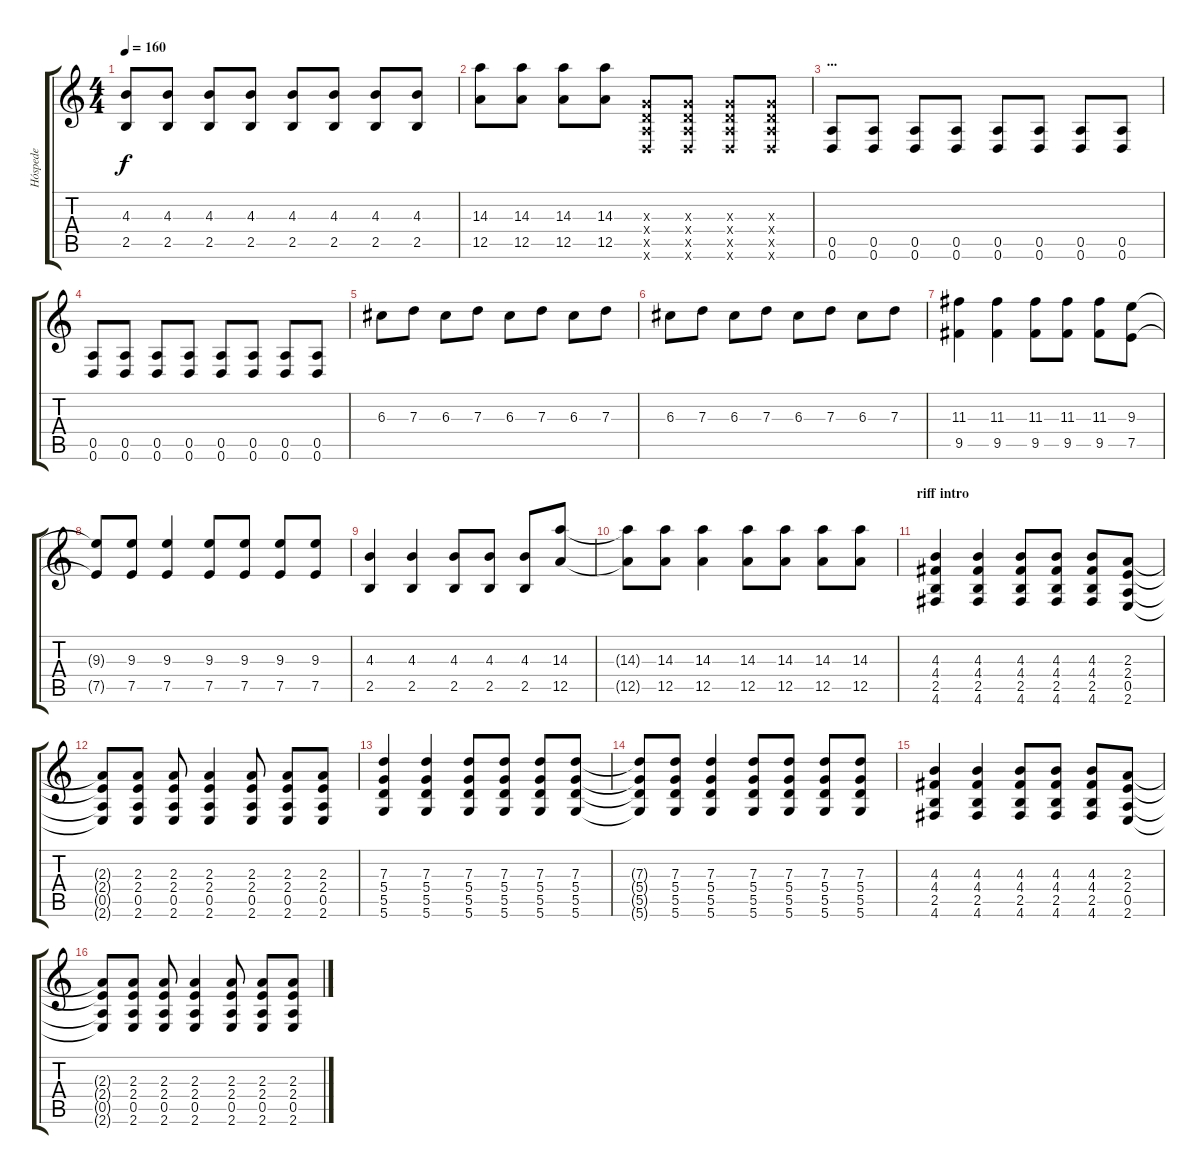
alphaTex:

\track ("Hóspede" "Hóspede") {instrument distortionguitar}
\staff {score tabs}
\tuning (E4 B3 G3 D3 A2 D2) {hide}
\ts (4 4)
\tempo 160
\clef g2
\ks c
(4.3 2.5).8{dy f} (4.3 2.5).8 (4.3 2.5).8 (4.3 2.5).8 (4.3 2.5).8 (4.3 2.5).8 (4.3 2.5).8 (4.3 2.5).8 |
(14.3 12.5).8 (14.3 12.5).8 (14.3 12.5).8 (14.3 12.5).8 (0.3{x} 0.4{x} 0.5{x} 0.6{x}).8 (0.3{x} 0.4{x} 0.5{x} 0.6{x}).8 (0.3{x} 0.4{x} 0.5{x} 0.6{x}).8 (0.3{x} 0.4{x} 0.5{x} 0.6{x}).8 |
\section ("" "...")
(0.5 0.6).8 (0.5 0.6).8 (0.5 0.6).8 (0.5 0.6).8 (0.5 0.6).8 (0.5 0.6).8 (0.5 0.6).8 (0.5 0.6).8 |
(0.5 0.6).8 (0.5 0.6).8 (0.5 0.6).8 (0.5 0.6).8 (0.5 0.6).8 (0.5 0.6).8 (0.5 0.6).8 (0.5 0.6).8 |
6.3.8 7.3.8 6.3.8 7.3.8 6.3.8 7.3.8 6.3.8 7.3.8 |
6.3.8 7.3.8 6.3.8 7.3.8 6.3.8 7.3.8 6.3.8 7.3.8 |
(11.3 9.5).4 (11.3 9.5).4 (11.3 9.5).8 (11.3 9.5).8 (11.3 9.5).8 (9.3 7.5).8 |
(9.3{t} 7.5{t}).8 (9.3 7.5).8 (9.3 7.5).4 (9.3 7.5).8 (9.3 7.5).8 (9.3 7.5).8 (9.3 7.5).8 |
(4.3 2.5).4 (4.3 2.5).4 (4.3 2.5).8 (4.3 2.5).8 (4.3 2.5).8 (14.3 12.5).8 |
(14.3{t} 12.5{t}).8 (14.3 12.5).8 (14.3 12.5).4 (14.3 12.5).8 (14.3 12.5).8 (14.3 12.5).8 (14.3 12.5).8 |
\section ("" "riff intro")
(4.3 4.4 2.5 4.6).4 (4.3 4.4 2.5 4.6).4 (4.3 4.4 2.5 4.6).8 (4.3 4.4 2.5 4.6).8 (4.3 4.4 2.5 4.6).8 (2.3 2.4 0.5 2.6).8 |
(2.3{t} 2.4{t} 0.5{t} 2.6{t}).8 (2.3 2.4 0.5 2.6).8 (2.3 2.4 0.5 2.6).8 (2.3 2.4 0.5 2.6).4 (2.3 2.4 0.5 2.6).8 (2.3 2.4 0.5 2.6).8 (2.3 2.4 0.5 2.6).8 |
(7.3 5.4 5.5 5.6).4 (7.3 5.4 5.5 5.6).4 (7.3 5.4 5.5 5.6).8 (7.3 5.4 5.5 5.6).8 (7.3 5.4 5.5 5.6).8 (7.3 5.4 5.5 5.6).8 |
(7.3{t} 5.4{t} 5.5{t} 5.6{t}).8 (7.3 5.4 5.5 5.6).8 (7.3 5.4 5.5 5.6).4 (7.3 5.4 5.5 5.6).8 (7.3 5.4 5.5 5.6).8 (7.3 5.4 5.5 5.6).8 (7.3 5.4 5.5 5.6).8 |
(4.3 4.4 2.5 4.6).4 (4.3 4.4 2.5 4.6).4 (4.3 4.4 2.5 4.6).8 (4.3 4.4 2.5 4.6).8 (4.3 4.4 2.5 4.6).8 (2.3 2.4 0.5 2.6).8 |
(2.3{t} 2.4{t} 0.5{t} 2.6{t}).8 (2.3 2.4 0.5 2.6).8 (2.3 2.4 0.5 2.6).8 (2.3 2.4 0.5 2.6).4 (2.3 2.4 0.5 2.6).8 (2.3 2.4 0.5 2.6).8 (2.3 2.4 0.5 2.6).8
